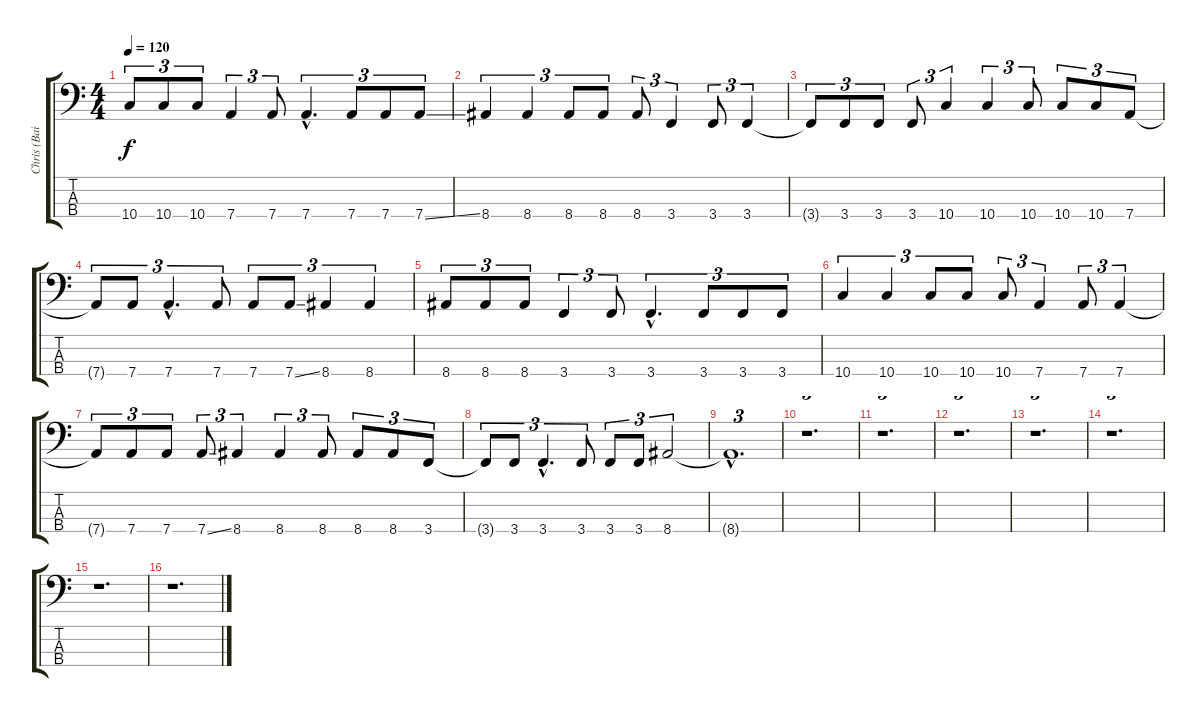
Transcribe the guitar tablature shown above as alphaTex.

\track ("Chris (Baixo)" "Chris (Bai") {instrument electricbasspick}
\staff {score tabs}
\tuning (G2 D2 A1 D1) {hide}
\ts (4 4)
\tempo 120
\clef f4
\ks c
10.4.8{tu (3 2) dy f} 10.4.8{tu (3 2)} 10.4.8{tu (3 2)} 7.4.4{tu (3 2)} 7.4.8{tu (3 2)} 7.4{hac}.4{d tu (3 2)} 7.4.8{tu (3 2)} 7.4.8{tu (3 2)} 7.4{ss}.8{tu (3 2)} |
8.4.4{tu (3 2)} 8.4.4{tu (3 2)} 8.4.8{tu (3 2)} 8.4.8{tu (3 2)} 8.4.8{tu (3 2)} 3.4.4{tu (3 2)} 3.4.8{tu (3 2)} 3.4.4{tu (3 2)} |
3.4{t}.8{tu (3 2)} 3.4.8{tu (3 2)} 3.4.8{tu (3 2)} 3.4.8{tu (3 2)} 10.4.4{tu (3 2)} 10.4.4{tu (3 2)} 10.4.8{tu (3 2)} 10.4.8{tu (3 2)} 10.4.8{tu (3 2)} 7.4.8{tu (3 2)} |
7.4{t}.8{tu (3 2)} 7.4.8{tu (3 2)} 7.4{hac}.4{d tu (3 2)} 7.4.8{tu (3 2)} 7.4.8{tu (3 2)} 7.4{ss}.8{tu (3 2)} 8.4.4{tu (3 2)} 8.4.4{tu (3 2)} |
8.4.8{tu (3 2)} 8.4.8{tu (3 2)} 8.4.8{tu (3 2)} 3.4.4{tu (3 2)} 3.4.8{tu (3 2)} 3.4{hac}.4{d tu (3 2)} 3.4.8{tu (3 2)} 3.4.8{tu (3 2)} 3.4.8{tu (3 2)} |
10.4.4{tu (3 2)} 10.4.4{tu (3 2)} 10.4.8{tu (3 2)} 10.4.8{tu (3 2)} 10.4.8{tu (3 2)} 7.4.4{tu (3 2)} 7.4.8{tu (3 2)} 7.4.4{tu (3 2)} |
7.4{t}.8{tu (3 2)} 7.4.8{tu (3 2)} 7.4.8{tu (3 2)} 7.4{ss}.8{tu (3 2)} 8.4.4{tu (3 2)} 8.4.4{tu (3 2)} 8.4.8{tu (3 2)} 8.4.8{tu (3 2)} 8.4.8{tu (3 2)} 3.4.8{tu (3 2)} |
3.4{t}.8{tu (3 2)} 3.4.8{tu (3 2)} 3.4{hac}.4{d tu (3 2)} 3.4.8{tu (3 2)} 3.4.8{tu (3 2)} 3.4.8{tu (3 2)} 8.4.2{tu (3 2)} |
8.4{hac t}.1{d tu (3 2)} |
r.1{d tu (3 2)} |
r.1{d tu (3 2)} |
r.1{d tu (3 2)} |
r.1{d tu (3 2)} |
r.1{d tu (3 2)} |
r.1{d tu (3 2)} |
r.1{d tu (3 2)}
